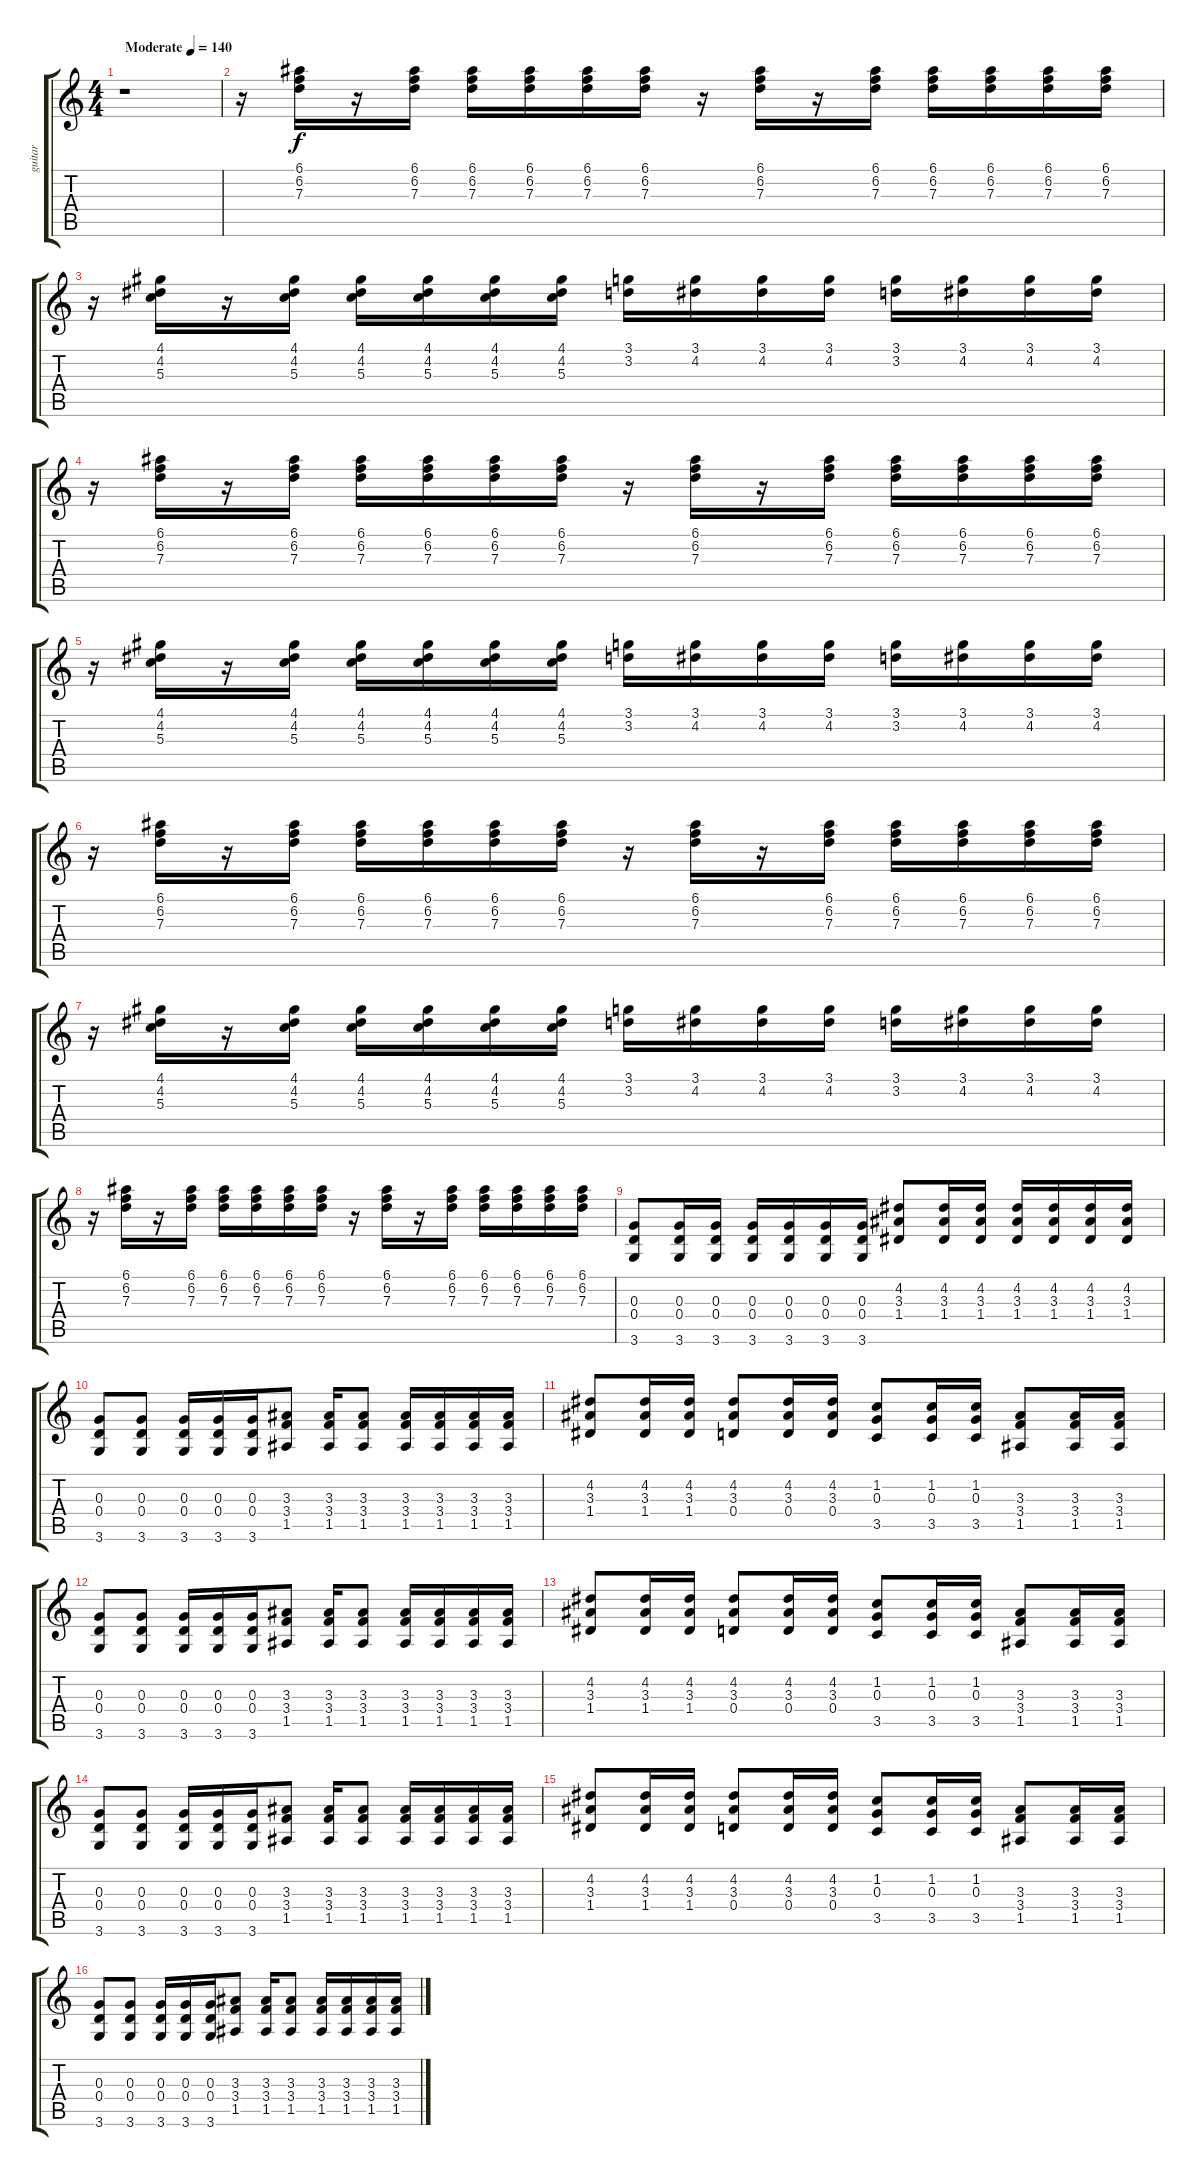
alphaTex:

\track ("guitar" "guitar") {instrument overdrivenguitar}
\staff {score tabs}
\tuning (E4 B3 G3 D3 A2 E2) {hide}
\ts (4 4)
\tempo (140 "Moderate")
\clef g2
\ks c
r.1{dy f instrument overdrivenguitar} |
r.16 (6.1 6.2 7.3).16 r.16 (6.1 6.2 7.3).16 (6.1 6.2 7.3).16 (6.1 6.2 7.3).16 (6.1 6.2 7.3).16 (6.1 6.2 7.3).16 r.16 (6.1 6.2 7.3).16 r.16 (6.1 6.2 7.3).16 (6.1 6.2 7.3).16 (6.1 6.2 7.3).16 (6.1 6.2 7.3).16 (6.1 6.2 7.3).16 |
r.16 (4.1 4.2 5.3).16 r.16 (4.1 4.2 5.3).16 (4.1 4.2 5.3).16 (4.1 4.2 5.3).16 (4.1 4.2 5.3).16 (4.1 4.2 5.3).16 (3.1 3.2).16 (3.1 4.2).16 (3.1 4.2).16 (3.1 4.2).16 (3.1 3.2).16 (3.1 4.2).16 (3.1 4.2).16 (3.1 4.2).16 |
r.16 (6.1 6.2 7.3).16 r.16 (6.1 6.2 7.3).16 (6.1 6.2 7.3).16 (6.1 6.2 7.3).16 (6.1 6.2 7.3).16 (6.1 6.2 7.3).16 r.16 (6.1 6.2 7.3).16 r.16 (6.1 6.2 7.3).16 (6.1 6.2 7.3).16 (6.1 6.2 7.3).16 (6.1 6.2 7.3).16 (6.1 6.2 7.3).16 |
r.16 (4.1 4.2 5.3).16 r.16 (4.1 4.2 5.3).16 (4.1 4.2 5.3).16 (4.1 4.2 5.3).16 (4.1 4.2 5.3).16 (4.1 4.2 5.3).16 (3.1 3.2).16 (3.1 4.2).16 (3.1 4.2).16 (3.1 4.2).16 (3.1 3.2).16 (3.1 4.2).16 (3.1 4.2).16 (3.1 4.2).16 |
r.16 (6.1 6.2 7.3).16 r.16 (6.1 6.2 7.3).16 (6.1 6.2 7.3).16 (6.1 6.2 7.3).16 (6.1 6.2 7.3).16 (6.1 6.2 7.3).16 r.16 (6.1 6.2 7.3).16 r.16 (6.1 6.2 7.3).16 (6.1 6.2 7.3).16 (6.1 6.2 7.3).16 (6.1 6.2 7.3).16 (6.1 6.2 7.3).16 |
r.16 (4.1 4.2 5.3).16 r.16 (4.1 4.2 5.3).16 (4.1 4.2 5.3).16 (4.1 4.2 5.3).16 (4.1 4.2 5.3).16 (4.1 4.2 5.3).16 (3.1 3.2).16 (3.1 4.2).16 (3.1 4.2).16 (3.1 4.2).16 (3.1 3.2).16 (3.1 4.2).16 (3.1 4.2).16 (3.1 4.2).16 |
r.16 (6.1 6.2 7.3).16 r.16 (6.1 6.2 7.3).16 (6.1 6.2 7.3).16 (6.1 6.2 7.3).16 (6.1 6.2 7.3).16 (6.1 6.2 7.3).16 r.16 (6.1 6.2 7.3).16 r.16 (6.1 6.2 7.3).16 (6.1 6.2 7.3).16 (6.1 6.2 7.3).16 (6.1 6.2 7.3).16 (6.1 6.2 7.3).16 |
(0.3 0.4 3.6).8{instrument overdrivenguitar} (0.3 0.4 3.6).16 (0.3 0.4 3.6).16 (0.3 0.4 3.6).16 (0.3 0.4 3.6).16 (0.3 0.4 3.6).16 (0.3 0.4 3.6).16 (4.2 3.3 1.4).8 (4.2 3.3 1.4).16 (4.2 3.3 1.4).16 (4.2 3.3 1.4).16 (4.2 3.3 1.4).16 (4.2 3.3 1.4).16 (4.2 3.3 1.4).16 |
(0.3 0.4 3.6).8 (0.3 0.4 3.6).8 (0.3 0.4 3.6).16 (0.3 0.4 3.6).16 (0.3 0.4 3.6).16 (3.3 3.4 1.5).8 (3.3 3.4 1.5).16 (3.3 3.4 1.5).8 (3.3 3.4 1.5).16 (3.3 3.4 1.5).16 (3.3 3.4 1.5).16 (3.3 3.4 1.5).16 |
(4.2 3.3 1.4).8 (4.2 3.3 1.4).16 (4.2 3.3 1.4).16 (4.2 3.3 0.4).8 (4.2 3.3 0.4).16 (4.2 3.3 0.4).16 (1.2 0.3 3.5).8 (1.2 0.3 3.5).16 (1.2 0.3 3.5).16 (3.3 3.4 1.5).8 (3.3 3.4 1.5).16 (3.3 3.4 1.5).16 |
(0.3 0.4 3.6).8 (0.3 0.4 3.6).8 (0.3 0.4 3.6).16 (0.3 0.4 3.6).16 (0.3 0.4 3.6).16 (3.3 3.4 1.5).8 (3.3 3.4 1.5).16 (3.3 3.4 1.5).8 (3.3 3.4 1.5).16 (3.3 3.4 1.5).16 (3.3 3.4 1.5).16 (3.3 3.4 1.5).16 |
(4.2 3.3 1.4).8 (4.2 3.3 1.4).16 (4.2 3.3 1.4).16 (4.2 3.3 0.4).8 (4.2 3.3 0.4).16 (4.2 3.3 0.4).16 (1.2 0.3 3.5).8 (1.2 0.3 3.5).16 (1.2 0.3 3.5).16 (3.3 3.4 1.5).8 (3.3 3.4 1.5).16 (3.3 3.4 1.5).16 |
(0.3 0.4 3.6).8 (0.3 0.4 3.6).8 (0.3 0.4 3.6).16 (0.3 0.4 3.6).16 (0.3 0.4 3.6).16 (3.3 3.4 1.5).8 (3.3 3.4 1.5).16 (3.3 3.4 1.5).8 (3.3 3.4 1.5).16 (3.3 3.4 1.5).16 (3.3 3.4 1.5).16 (3.3 3.4 1.5).16 |
(4.2 3.3 1.4).8 (4.2 3.3 1.4).16 (4.2 3.3 1.4).16 (4.2 3.3 0.4).8 (4.2 3.3 0.4).16 (4.2 3.3 0.4).16 (1.2 0.3 3.5).8 (1.2 0.3 3.5).16 (1.2 0.3 3.5).16 (3.3 3.4 1.5).8 (3.3 3.4 1.5).16 (3.3 3.4 1.5).16 |
(0.3 0.4 3.6).8 (0.3 0.4 3.6).8 (0.3 0.4 3.6).16 (0.3 0.4 3.6).16 (0.3 0.4 3.6).16 (3.3 3.4 1.5).8 (3.3 3.4 1.5).16 (3.3 3.4 1.5).8 (3.3 3.4 1.5).16 (3.3 3.4 1.5).16 (3.3 3.4 1.5).16 (3.3 3.4 1.5).16
